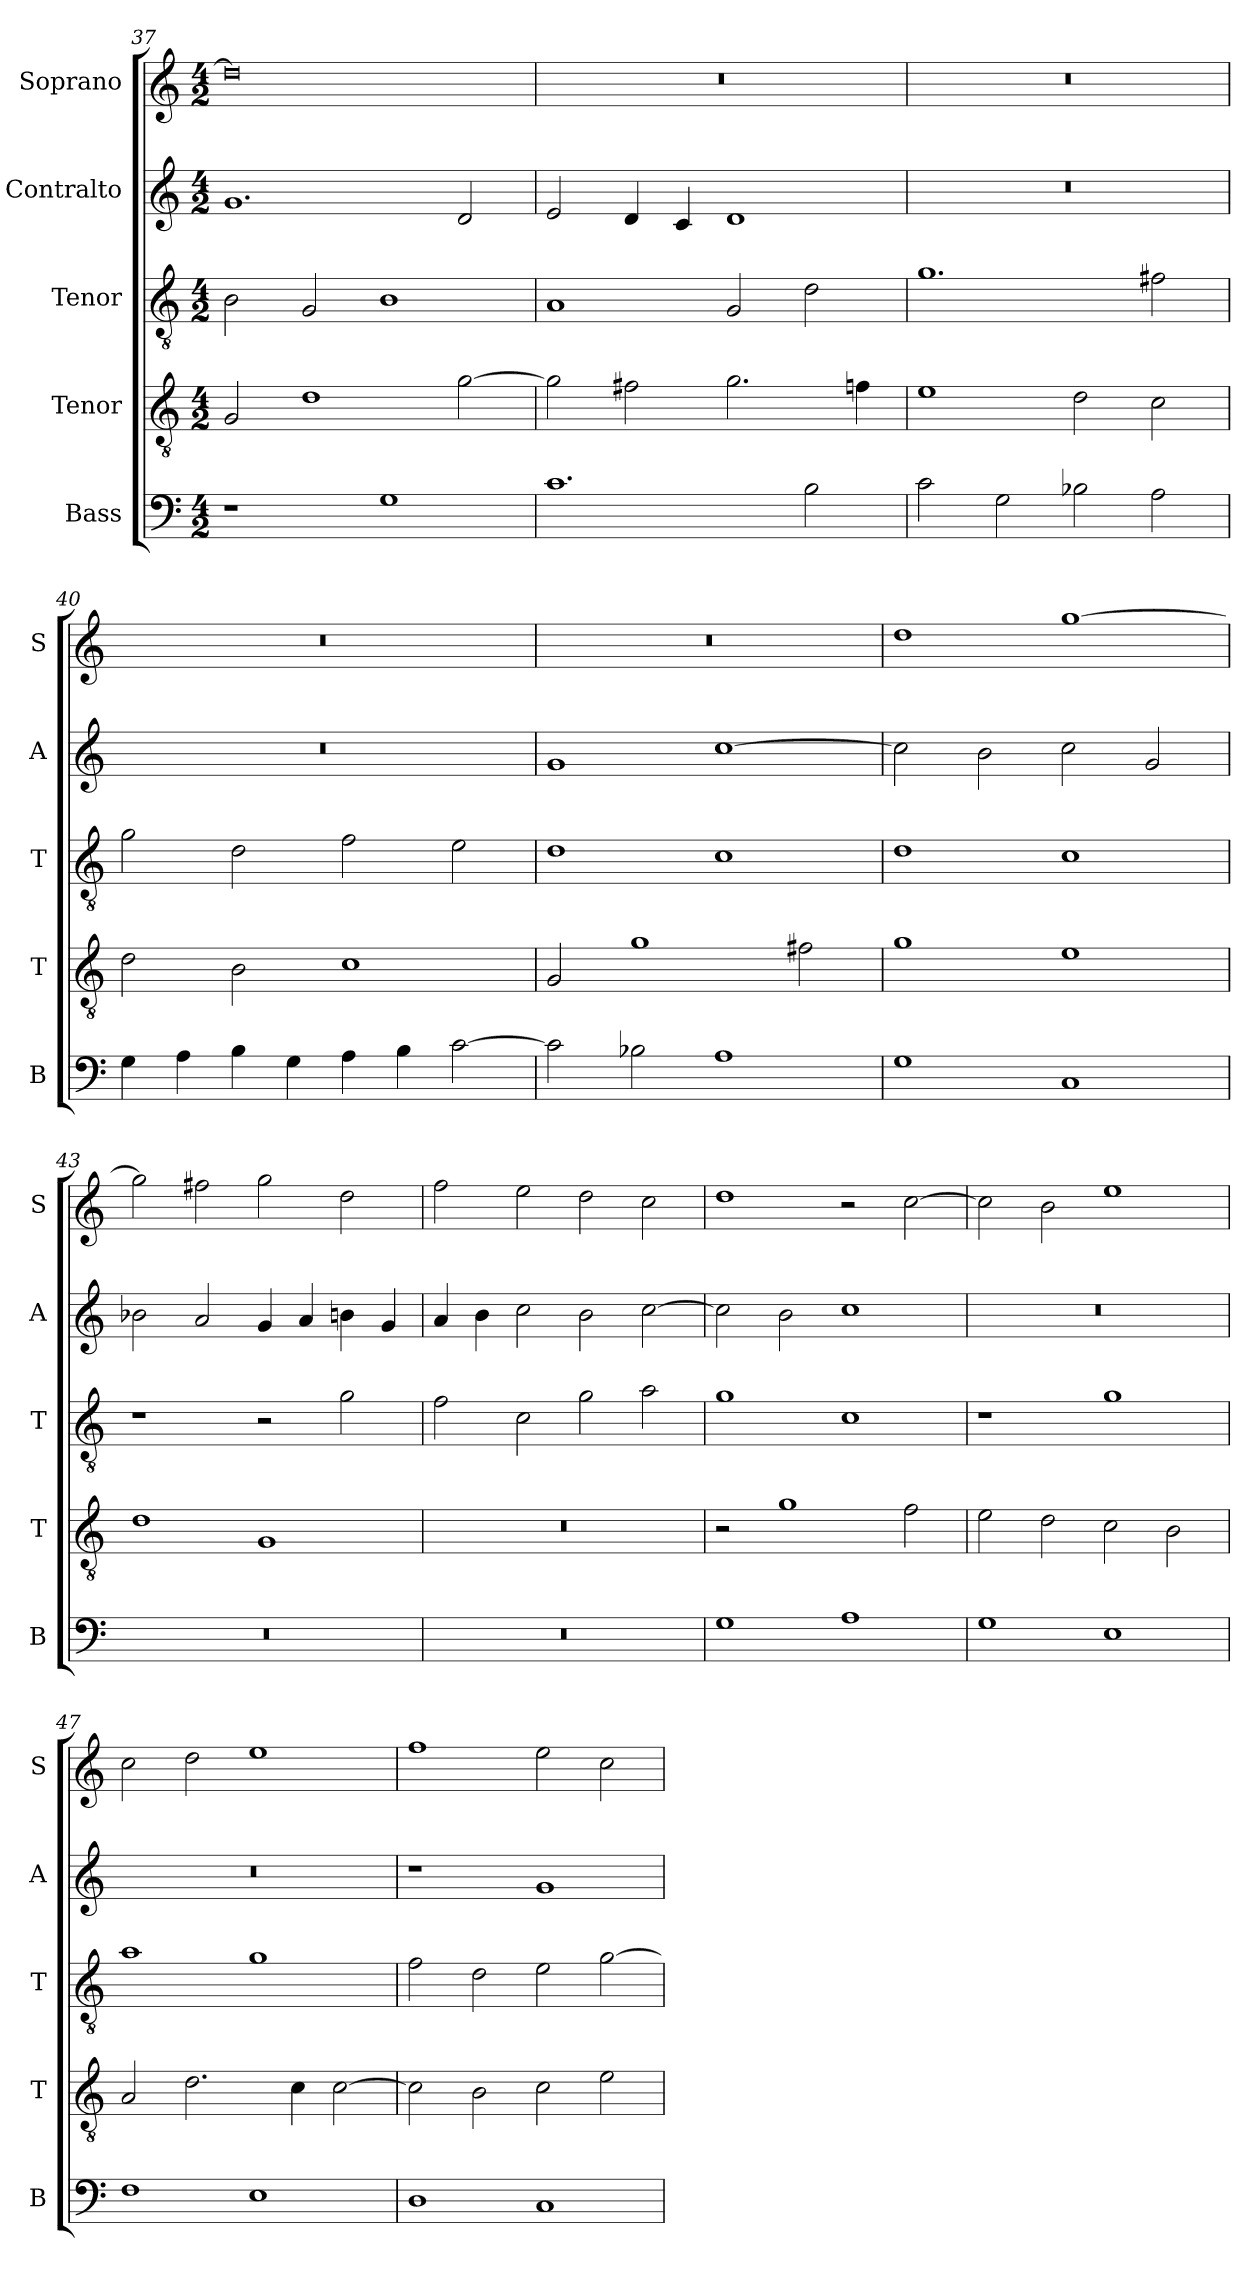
**kern	**kern	**kern	**kern	**kern
*part5	*part4	*part3	*part2	*part1
*staff5	*staff4	*staff3	*staff2	*staff1
*I"Bass	*I"Tenor	*I"Tenor	*I"Contralto	*I"Soprano
*I'B	*I'T	*I'T	*I'A	*I'S
*clefF4	*clefGv2	*clefGv2	*clefG2	*clefG2
*k[]	*k[]	*k[]	*k[]	*k[]
*G:mix	*G:mix	*G:mix	*G:mix	*G:mix
*M4/2	*M4/2	*M4/2	*M4/2	*M4/2
=37	=37	=37	=37	=37
1r	2G	2B	1.g	0dd]
.	1d	2G	.	.
1G	.	1B	.	.
.	[2g	.	2d	.
=38	=38	=38	=38	=38
1.c	2g]	1A	2e	0r
.	2f#X	.	4d	.
.	.	.	4c	.
.	2.g	2G	1d	.
2B	.	2d	.	.
.	4fn	.	.	.
=39	=39	=39	=39	=39
2c	1e	1.g	0r	0r
2G	.	.	.	.
2B-X	2d	.	.	.
2A	2c	2f#X	.	.
=40	=40	=40	=40	=40
4G	2d	2g	0r	0r
4A	.	.	.	.
4B	2B	2d	.	.
4G	.	.	.	.
4A	1c	2f	.	.
4B	.	.	.	.
[2c	.	2e	.	.
=41	=41	=41	=41	=41
2c]	2G	1d	1g	0r
2B-X	1g	.	.	.
1A	.	1c	[1cc	.
.	2f#X	.	.	.
=42	=42	=42	=42	=42
1G	1g	1d	2cc]	1dd
.	.	.	2b	.
1C	1e	1c	2cc	[1gg
.	.	.	2g	.
=43	=43	=43	=43	=43
0r	1d	1r	2b-X	2gg]
.	.	.	2a	2ff#X
.	1G	2r	4g	2gg
.	.	.	4a	.
.	.	2g	4bn	2dd
.	.	.	4g	.
=44	=44	=44	=44	=44
0r	0r	2f	4a	2ff
.	.	.	4b	.
.	.	2c	2cc	2ee
.	.	2g	2b	2dd
.	.	2a	[2cc	2cc
=45	=45	=45	=45	=45
1G	2r	1g	2cc]	1dd
.	1g	.	2b	.
1A	.	1c	1cc	2r
.	2f	.	.	[2cc
=46	=46	=46	=46	=46
1G	2e	1r	0r	2cc]
.	2d	.	.	2b
1E	2c	1g	.	1ee
.	2B	.	.	.
=47	=47	=47	=47	=47
1F	2A	1a	0r	2cc
.	2.d	.	.	2dd
1E	.	1g	.	1ee
.	4c	.	.	.
.	[2c	.	.	.
=48	=48	=48	=48	=48
1D	2c]	2f	1r	1ff
.	2B	2d	.	.
1C	2c	2e	1g	2ee
.	2e	[2g	.	2cc
=	=	=	=	=
*-	*-	*-	*-	*-
